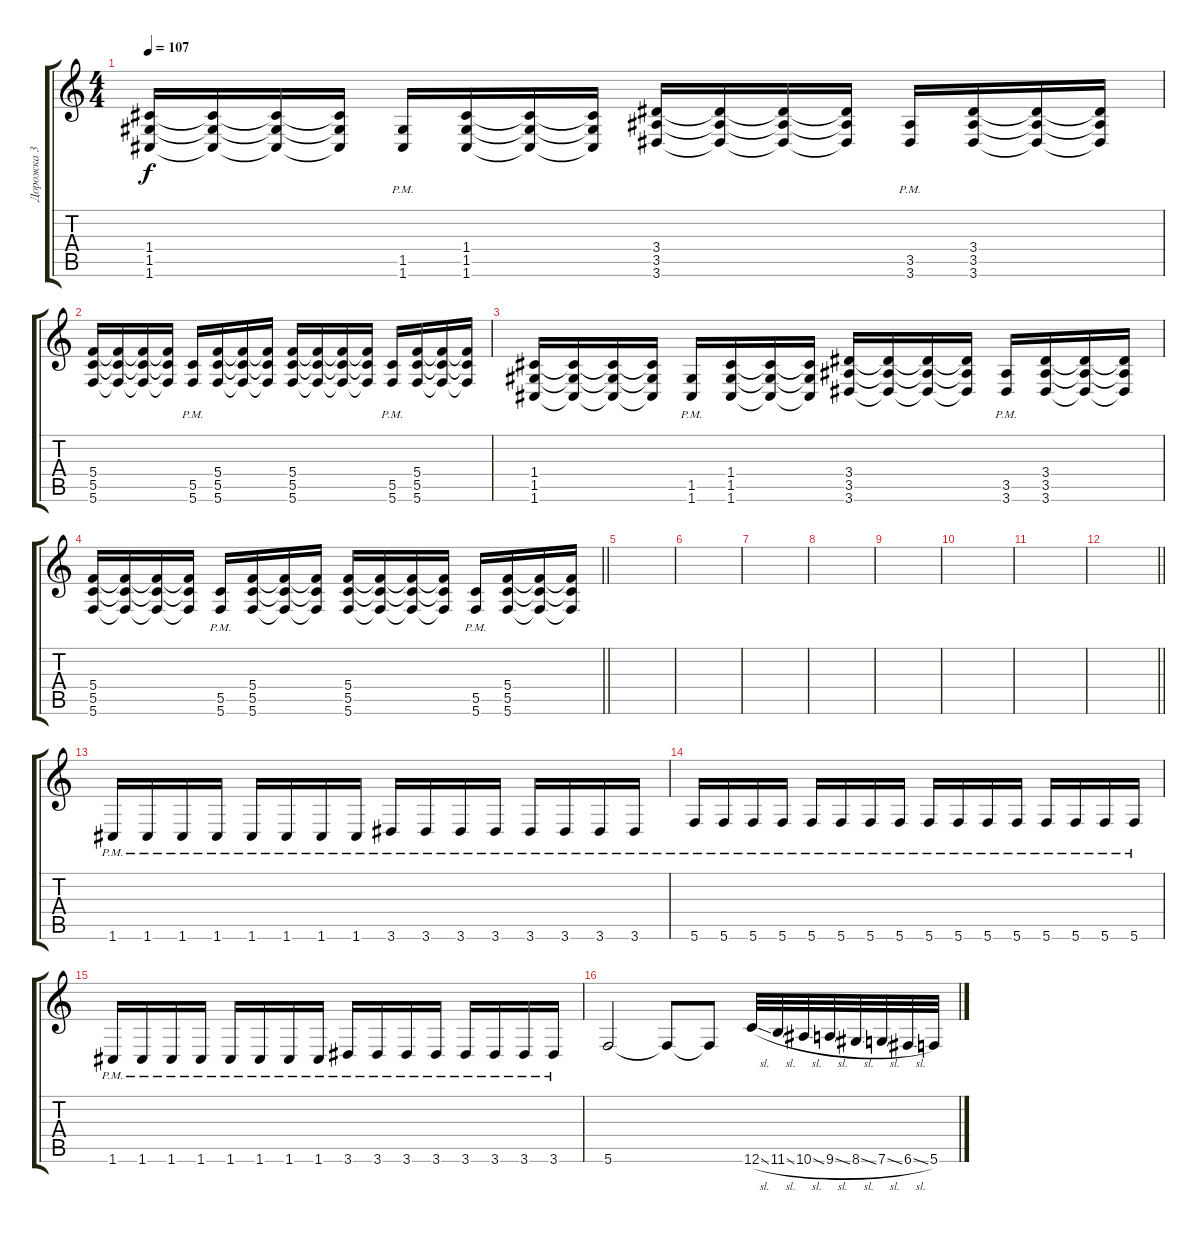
\track ("Дорожка 3" "Дорожка 3") {instrument distortionguitar}
\staff {score tabs}
\tuning (D4 A3 F3 C3 G2 C2) {hide}
\ts (4 4)
\tempo 107
\clef g2
\ks c
(1.4 1.5 1.6).16{dy f} (1.4{t} 1.5{t} 1.6{t}).16 (1.4{t} 1.5{t} 1.6{t}).16 (1.4{t} 1.5{t} 1.6{t}).16 (1.5{pm} 1.6{pm}).16 (1.4 1.5 1.6).16 (1.4{t} 1.5{t} 1.6{t}).16 (1.4{t} 1.5{t} 1.6{t}).16 (3.4 3.5 3.6).16 (3.4{t} 3.5{t} 3.6{t}).16 (3.4{t} 3.5{t} 3.6{t}).16 (3.4{t} 3.5{t} 3.6{t}).16 (3.5{pm} 3.6{pm}).16 (3.4 3.5 3.6).16 (3.4{t} 3.5{t} 3.6{t}).16 (3.4{t} 3.5{t} 3.6{t}).16 |
(5.4 5.5 5.6).16 (5.4{t} 5.5{t} 5.6{t}).16 (5.4{t} 5.5{t} 5.6{t}).16 (5.4{t} 5.5{t} 5.6{t}).16 (5.5{pm} 5.6{pm}).16 (5.4 5.5 5.6).16 (5.4{t} 5.5{t} 5.6{t}).16 (5.4{t} 5.5{t} 5.6{t}).16 (5.4 5.5 5.6).16 (5.4{t} 5.5{t} 5.6{t}).16 (5.4{t} 5.5{t} 5.6{t}).16 (5.4{t} 5.5{t} 5.6{t}).16 (5.5{pm} 5.6{pm}).16 (5.4 5.5 5.6).16 (5.4{t} 5.5{t} 5.6{t}).16 (5.4{t} 5.5{t} 5.6{t}).16 |
(1.4 1.5 1.6).16 (1.4{t} 1.5{t} 1.6{t}).16 (1.4{t} 1.5{t} 1.6{t}).16 (1.4{t} 1.5{t} 1.6{t}).16 (1.5{pm} 1.6{pm}).16 (1.4 1.5 1.6).16 (1.4{t} 1.5{t} 1.6{t}).16 (1.4{t} 1.5{t} 1.6{t}).16 (3.4 3.5 3.6).16 (3.4{t} 3.5{t} 3.6{t}).16 (3.4{t} 3.5{t} 3.6{t}).16 (3.4{t} 3.5{t} 3.6{t}).16 (3.5{pm} 3.6{pm}).16 (3.4 3.5 3.6).16 (3.4{t} 3.5{t} 3.6{t}).16 (3.4{t} 3.5{t} 3.6{t}).16 |
\barLineRight lightlight
(5.4 5.5 5.6).16 (5.4{t} 5.5{t} 5.6{t}).16 (5.4{t} 5.5{t} 5.6{t}).16 (5.4{t} 5.5{t} 5.6{t}).16 (5.5{pm} 5.6{pm}).16 (5.4 5.5 5.6).16 (5.4{t} 5.5{t} 5.6{t}).16 (5.4{t} 5.5{t} 5.6{t}).16 (5.4 5.5 5.6).16 (5.4{t} 5.5{t} 5.6{t}).16 (5.4{t} 5.5{t} 5.6{t}).16 (5.4{t} 5.5{t} 5.6{t}).16 (5.5{pm} 5.6{pm}).16 (5.4 5.5 5.6).16 (5.4{t} 5.5{t} 5.6{t}).16 (5.4{t} 5.5{t} 5.6{t}).16 |
\section ("" "")
|
|
|
|
|
|
|
\barLineRight lightlight
|
\section ("" "")
1.6{pm}.16 1.6{pm}.16 1.6{pm}.16 1.6{pm}.16 1.6{pm}.16 1.6{pm}.16 1.6{pm}.16 1.6{pm}.16 3.6{pm}.16 3.6{pm}.16 3.6{pm}.16 3.6{pm}.16 3.6{pm}.16 3.6{pm}.16 3.6{pm}.16 3.6{pm}.16 |
5.6{pm}.16 5.6{pm}.16 5.6{pm}.16 5.6{pm}.16 5.6{pm}.16 5.6{pm}.16 5.6{pm}.16 5.6{pm}.16 5.6{pm}.16 5.6{pm}.16 5.6{pm}.16 5.6{pm}.16 5.6{pm}.16 5.6{pm}.16 5.6{pm}.16 5.6{pm}.16 |
1.6{pm}.16 1.6{pm}.16 1.6{pm}.16 1.6{pm}.16 1.6{pm}.16 1.6{pm}.16 1.6{pm}.16 1.6{pm}.16 3.6{pm}.16 3.6{pm}.16 3.6{pm}.16 3.6{pm}.16 3.6{pm}.16 3.6{pm}.16 3.6{pm}.16 3.6{pm}.16 |
5.6.2 5.6{t}.8 5.6{t}.8 12.6{sl}.32 11.6{sl}.32 10.6{sl}.32 9.6{sl}.32 8.6{sl}.32 7.6{sl}.32 6.6{sl}.32 5.6.32
